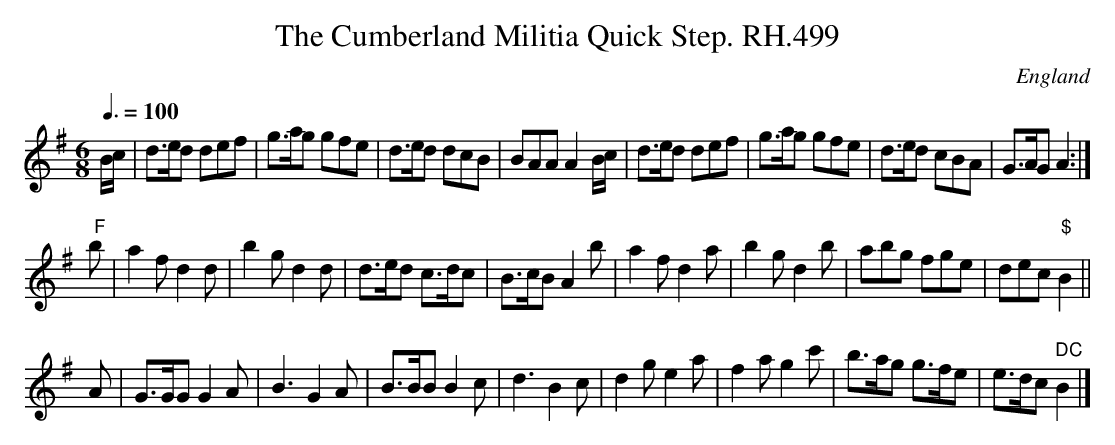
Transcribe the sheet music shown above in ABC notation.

X:1
T:Cumberland Militia Quick Step. RH.499, The
O:England
M:6/8
L:1/8
Q:3/8=100
K:G
B/c/|d>ed def|g>ag gfe|d>ed dcB|BAA A2B/c/|\
d>ed def|g>ag gfe|d>ed cBA|G>AG A2:|
" F"b|a2f d2d|b2g d2d|d>ed c>dc|B>cB A2b|\
a2fd2a|b2gd2b|abg fge|dec"$"B2||
A|G>GG G2A|B3 G2A|B>BB B2c|d3 B2c|\
d2g e2a|f2a g2c'|b>ag g>fe|e>dc " DC"B2|]
